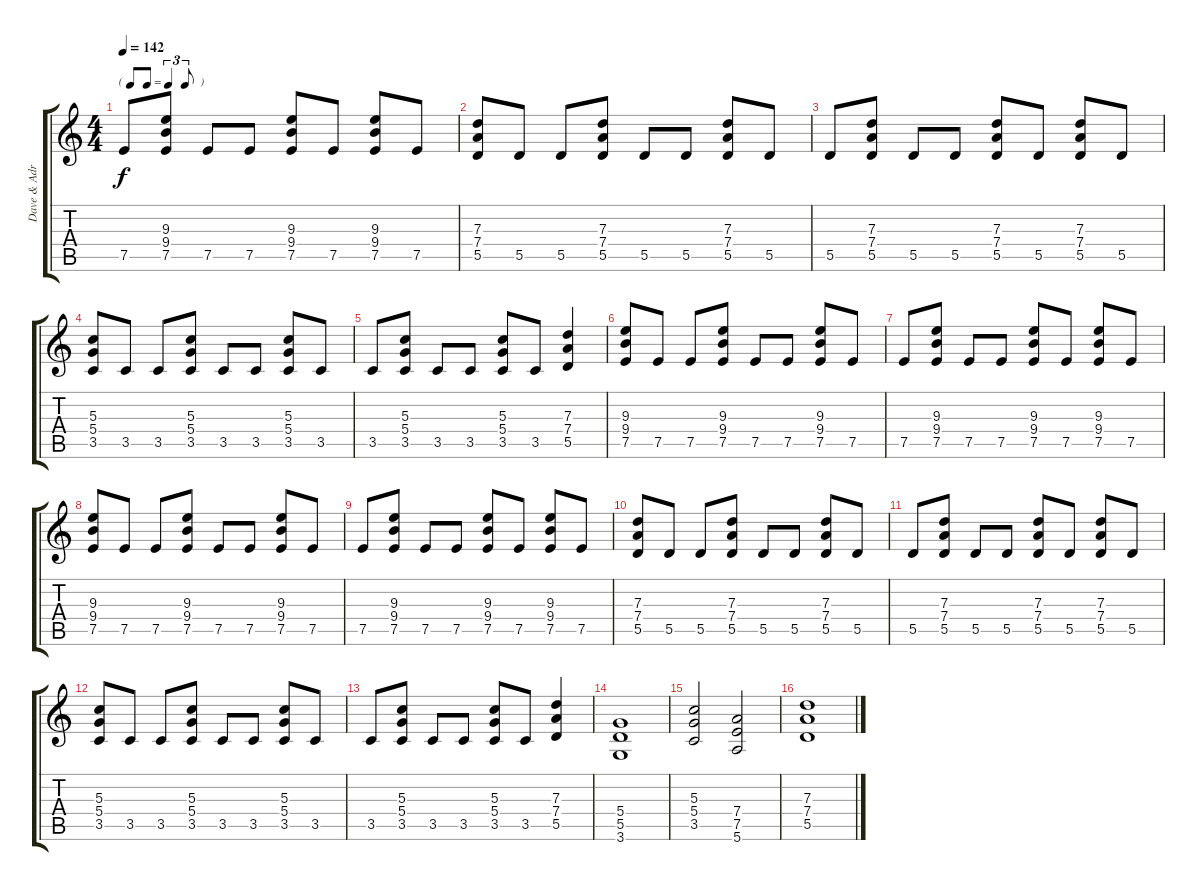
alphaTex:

\track ("Dave & Adrian (Rhythm Guitar)" "Dave & Adr") {instrument distortionguitar}
\staff {score tabs}
\tuning (E4 B3 G3 D3 A2 E2) {hide}
\ts (4 4)
\tf triplet8th
\tempo 142
\clef g2
\ks c
7.5.8{dy f} (9.3 9.4 7.5).8 7.5.8 7.5.8 (9.3 9.4 7.5).8 7.5.8 (9.3 9.4 7.5).8 7.5.8 |
(7.3 7.4 5.5).8 5.5.8 5.5.8 (7.3 7.4 5.5).8 5.5.8 5.5.8 (7.3 7.4 5.5).8 5.5.8 |
5.5.8 (7.3 7.4 5.5).8 5.5.8 5.5.8 (7.3 7.4 5.5).8 5.5.8 (7.3 7.4 5.5).8 5.5.8 |
(5.3 5.4 3.5).8 3.5.8 3.5.8 (5.3 5.4 3.5).8 3.5.8 3.5.8 (5.3 5.4 3.5).8 3.5.8 |
3.5.8 (5.3 5.4 3.5).8 3.5.8 3.5.8 (5.3 5.4 3.5).8 3.5.8 (7.3 7.4 5.5).4 |
(9.3 9.4 7.5).8 7.5.8 7.5.8 (9.3 9.4 7.5).8 7.5.8 7.5.8 (9.3 9.4 7.5).8 7.5.8 |
7.5.8 (9.3 9.4 7.5).8 7.5.8 7.5.8 (9.3 9.4 7.5).8 7.5.8 (9.3 9.4 7.5).8 7.5.8 |
(9.3 9.4 7.5).8 7.5.8 7.5.8 (9.3 9.4 7.5).8 7.5.8 7.5.8 (9.3 9.4 7.5).8 7.5.8 |
7.5.8 (9.3 9.4 7.5).8 7.5.8 7.5.8 (9.3 9.4 7.5).8 7.5.8 (9.3 9.4 7.5).8 7.5.8 |
(7.3 7.4 5.5).8 5.5.8 5.5.8 (7.3 7.4 5.5).8 5.5.8 5.5.8 (7.3 7.4 5.5).8 5.5.8 |
5.5.8 (7.3 7.4 5.5).8 5.5.8 5.5.8 (7.3 7.4 5.5).8 5.5.8 (7.3 7.4 5.5).8 5.5.8 |
(5.3 5.4 3.5).8 3.5.8 3.5.8 (5.3 5.4 3.5).8 3.5.8 3.5.8 (5.3 5.4 3.5).8 3.5.8 |
3.5.8 (5.3 5.4 3.5).8 3.5.8 3.5.8 (5.3 5.4 3.5).8 3.5.8 (7.3 7.4 5.5).4 |
(5.4 5.5 3.6).1 |
(5.3 5.4 3.5).2 (7.4 7.5 5.6).2 |
(7.3 7.4 5.5).1
